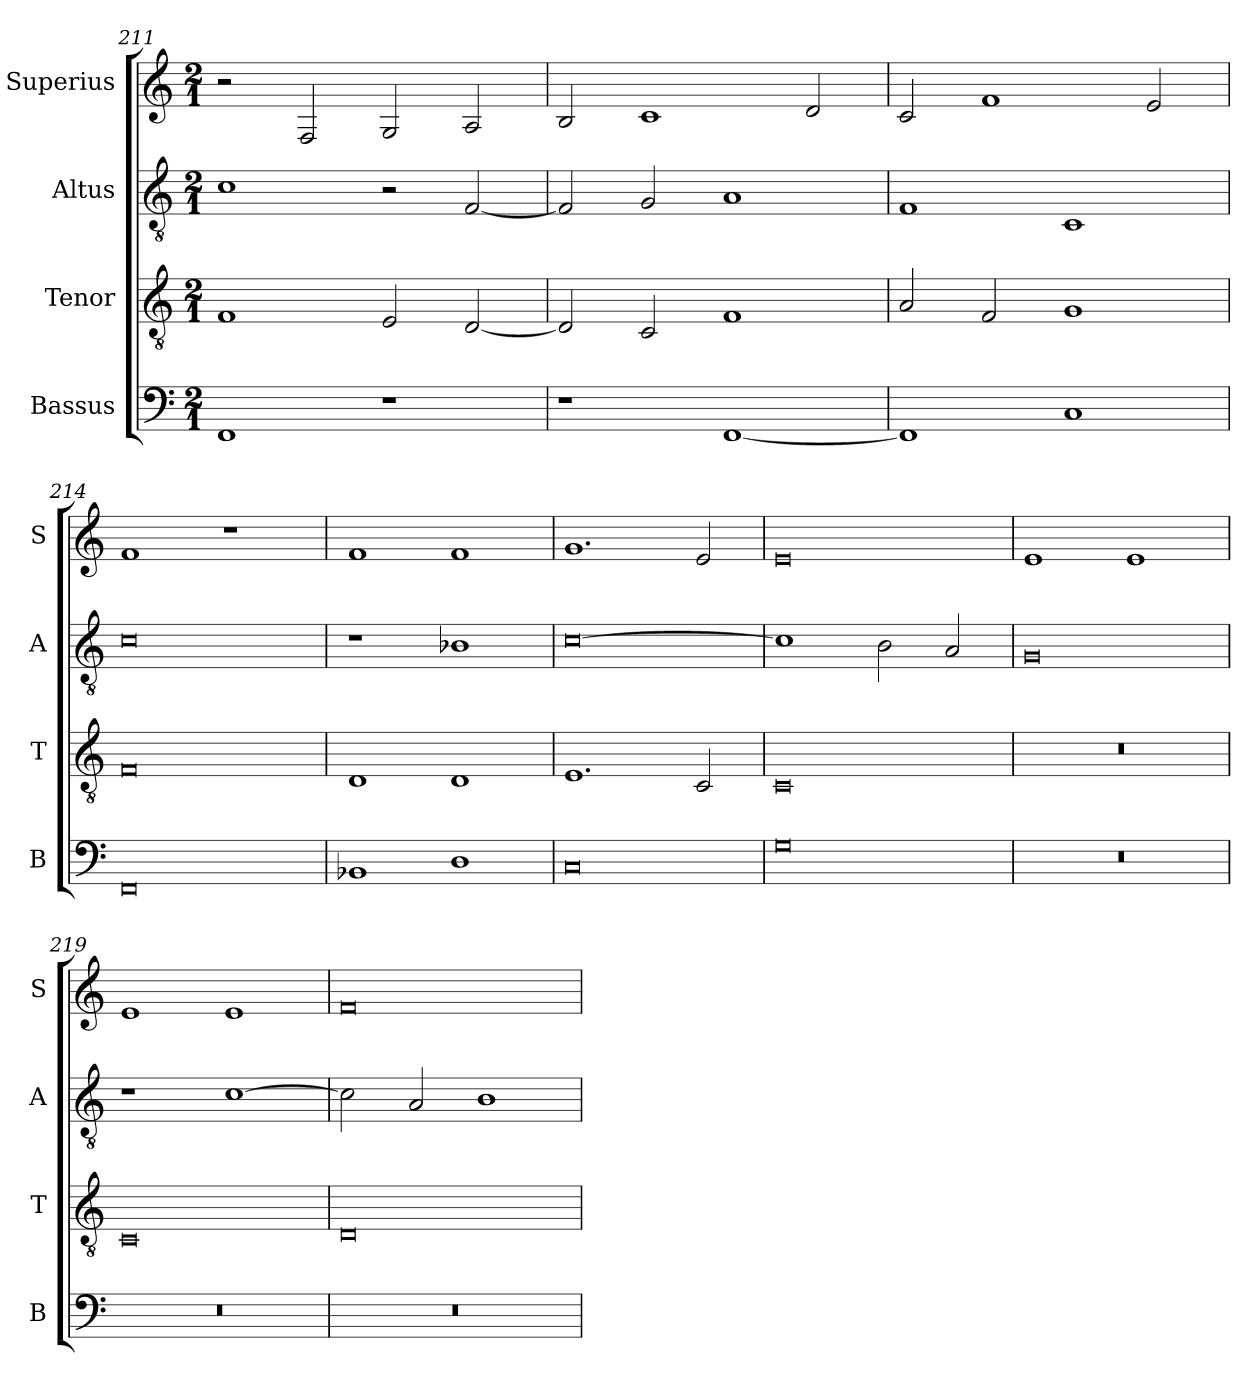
**kern	**kern	**kern	**kern
*part4	*part3	*part2	*part1
*staff4	*staff3	*staff2	*staff1
*I"Bassus	*I"Tenor	*I"Altus	*I"Superius
*I'B	*I'T	*I'A	*I'S
*clefF4	*clefGv2	*clefGv2	*clefG2
*k[]	*k[]	*k[]	*k[]
*M2/1	*M2/1	*M2/1	*M2/1
=211	=211	=211	=211
1FF	1F	1c	2r
.	.	.	2F/
1r	2E/	2r	2G/
.	[2D/	[2F/	2A/
=212	=212	=212	=212
1r	2D/]	2F/]	2B/
.	2C/	2G/	1c
[1FF	1F	1A	.
.	.	.	2d/
=213	=213	=213	=213
1FF]	2A/	1F	2c/
.	2F/	.	1f
1C	1G	1C	.
.	.	.	2e/
=214	=214	=214	=214
0FF	0F	0c	1f
.	.	.	1r
=215	=215	=215	=215
1BB-X	1D	1r	1f
1D	1D	1B-X	1f
=216	=216	=216	=216
0C	1.E	[0c	1.g
.	2C/	.	2e/
=217	=217	=217	=217
0G	0C	1c]	0e
.	.	2B\	.
.	.	2A/	.
=218	=218	=218	=218
0r	0r	0G	1e
.	.	.	1e
=219	=219	=219	=219
0r	0C	1r	1e
.	.	[1c	1e
=220	=220	=220	=220
0r	0D	2c\]	0f
.	.	2A/	.
.	.	1B	.
=	=	=	=
*-	*-	*-	*-
